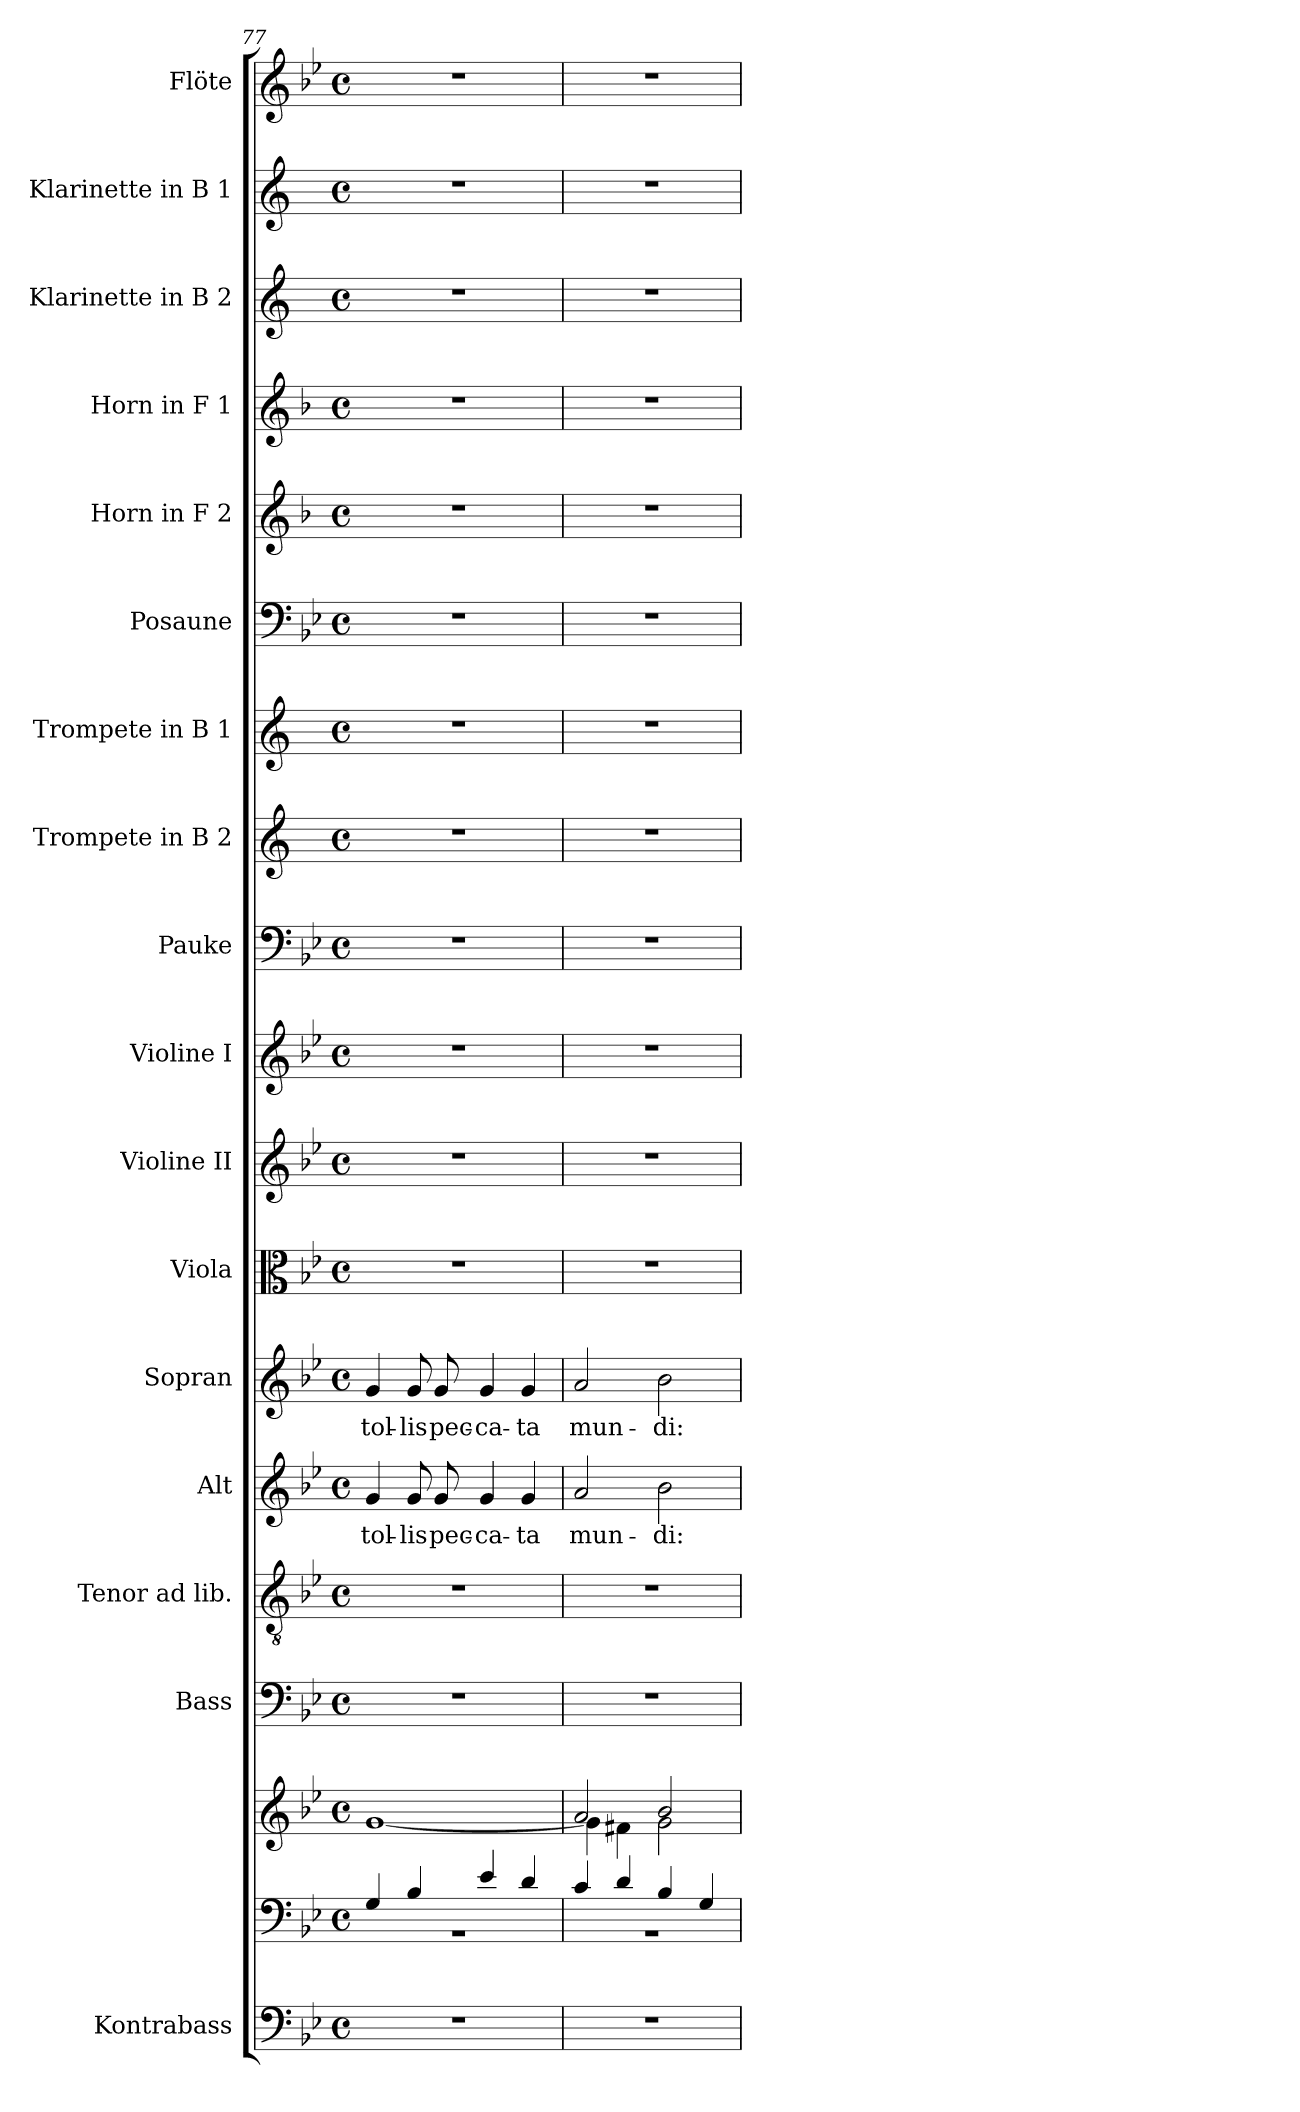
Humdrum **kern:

**kern	**kern	**kern	**kern	**kern	**kern	**text	**kern	**text	**kern	**kern	**kern	**kern	**kern	**kern	**kern	**kern	**kern	**kern	**kern	**kern
*part18	*part17	*part17	*part16	*part15	*part14	*part14	*part13	*part13	*part12	*part11	*part10	*part9	*part8	*part7	*part6	*part5	*part4	*part3	*part2	*part1
*staff19	*staff18	*staff17	*staff16	*staff15	*staff14	*staff14	*staff13	*staff13	*staff12	*staff11	*staff10	*staff9	*staff8	*staff7	*staff6	*staff5	*staff4	*staff3	*staff2	*staff1
*I"Kontrabass	*	*	*I"Bass	*I"Tenor ad lib.	*I"Alt	*	*I"Sopran	*	*I"Viola	*I"Violine II	*I"Violine I	*I"Pauke	*I"Trompete in B 2	*I"Trompete in B 1	*I"Posaune	*I"Horn in F 2	*I"Horn in F 1	*I"Klarinette in B 2	*I"Klarinette in B 1	*I"Flöte
*I'Kb.	*	*	*I'B	*I'T	*I'A	*	*I'S	*	*I'Vla.	*I'Vl. II	*I'Vl. I	*I'Pk.	*	*	*I'Pos.	*I'Hrn. 2	*I'Hrn. 1	*	*	*I'Fl.
*clefF4	*clefF4	*clefG2	*clefF4	*clefGv2	*clefG2	*	*clefG2	*	*clefC3	*clefG2	*clefG2	*clefF4	*clefG2	*clefG2	*clefF4	*clefG2	*clefG2	*clefG2	*clefG2	*clefG2
*ITrd7c12	*	*	*	*	*	*	*	*	*	*	*	*	*ITrd1c2	*ITrd1c2	*	*ITrd4c7	*ITrd4c7	*ITrd1c2	*ITrd1c2	*
*k[b-e-]	*k[b-e-]	*k[b-e-]	*k[b-e-]	*k[b-e-]	*k[b-e-]	*	*k[b-e-]	*	*k[b-e-]	*k[b-e-]	*k[b-e-]	*k[b-e-]	*k[b-e-]	*k[b-e-]	*k[b-e-]	*k[b-e-]	*k[b-e-]	*k[b-e-]	*k[b-e-]	*k[b-e-]
*B-:	*B-:	*B-:	*B-:	*B-:	*B-:	*	*B-:	*	*B-:	*B-:	*B-:	*B-:	*B-:	*B-:	*B-:	*B-:	*B-:	*B-:	*B-:	*B-:
*M4/4	*M4/4	*M4/4	*M4/4	*M4/4	*M4/4	*	*M4/4	*	*M4/4	*M4/4	*M4/4	*M4/4	*M4/4	*M4/4	*M4/4	*M4/4	*M4/4	*M4/4	*M4/4	*M4/4
*met(c)	*met(c)	*met(c)	*met(c)	*met(c)	*met(c)	*	*met(c)	*	*met(c)	*met(c)	*met(c)	*met(c)	*met(c)	*met(c)	*met(c)	*met(c)	*met(c)	*met(c)	*met(c)	*met(c)
=77	=77	=77	=77	=77	=77	=77	=77	=77	=77	=77	=77	=77	=77	=77	=77	=77	=77	=77	=77	=77
*	*^	*	*	*	*	*	*	*	*	*	*	*	*	*	*	*	*	*	*	*
!	!	!	!	!	!	!	!LO:LY:b	!	!LO:LY:b	!	!	!	!	!	!	!	!	!	!	!	!
1r	4G/	1rBB	[1g	1r	1r	4g/	tol-	4g/	tol-	1r	1r	1r	1r	1r	1r	1r	1r	1r	1r	1r	1r
!	!	!	!	!	!	!	!LO:LY:b	!	!LO:LY:b	!	!	!	!	!	!	!	!	!	!	!	!
.	4B-/	.	.	.	.	8g/	-lis	8g/	-lis	.	.	.	.	.	.	.	.	.	.	.	.
!	!	!	!	!	!	!	!LO:LY:b	!	!LO:LY:b	!	!	!	!	!	!	!	!	!	!	!	!
.	.	.	.	.	.	8g/	pec-	8g/	pec-	.	.	.	.	.	.	.	.	.	.	.	.
!	!	!	!	!	!	!	!LO:LY:b	!	!LO:LY:b	!	!	!	!	!	!	!	!	!	!	!	!
.	4e-/	.	.	.	.	4g/	-ca-	4g/	-ca-	.	.	.	.	.	.	.	.	.	.	.	.
!	!	!	!	!	!	!	!LO:LY:b	!	!LO:LY:b	!	!	!	!	!	!	!	!	!	!	!	!
.	4d/	.	.	.	.	4g/	-ta	4g/	-ta	.	.	.	.	.	.	.	.	.	.	.	.
=78	=78	=78	=78	=78	=78	=78	=78	=78	=78	=78	=78	=78	=78	=78	=78	=78	=78	=78	=78	=78	=78
*	*	*	*^	*	*	*	*	*	*	*	*	*	*	*	*	*	*	*	*	*	*
!	!	!	!	!	!	!	!	!LO:LY:b	!	!LO:LY:b	!	!	!	!	!	!	!	!	!	!	!	!
1r	4c/	1rBB	2a/	4g\]	1r	1r	2a/	mun-	2a/	mun-	1r	1r	1r	1r	1r	1r	1r	1r	1r	1r	1r	1r
.	4d/	.	.	4f#X\	.	.	.	.	.	.	.	.	.	.	.	.	.	.	.	.	.	.
!	!	!	!	!	!	!	!	!LO:LY:b	!	!LO:LY:b	!	!	!	!	!	!	!	!	!	!	!	!
.	4B-/	.	2b-/	2g\	.	.	2b-\	-di:	2b-\	-di:	.	.	.	.	.	.	.	.	.	.	.	.
.	4G/	.	.	.	.	.	.	.	.	.	.	.	.	.	.	.	.	.	.	.	.	.
*	*v	*v	*	*	*	*	*	*	*	*	*	*	*	*	*	*	*	*	*	*	*	*
*	*	*v	*v	*	*	*	*	*	*	*	*	*	*	*	*	*	*	*	*	*	*
=	=	=	=	=	=	=	=	=	=	=	=	=	=	=	=	=	=	=	=	=
*-	*-	*-	*-	*-	*-	*-	*-	*-	*-	*-	*-	*-	*-	*-	*-	*-	*-	*-	*-	*-
